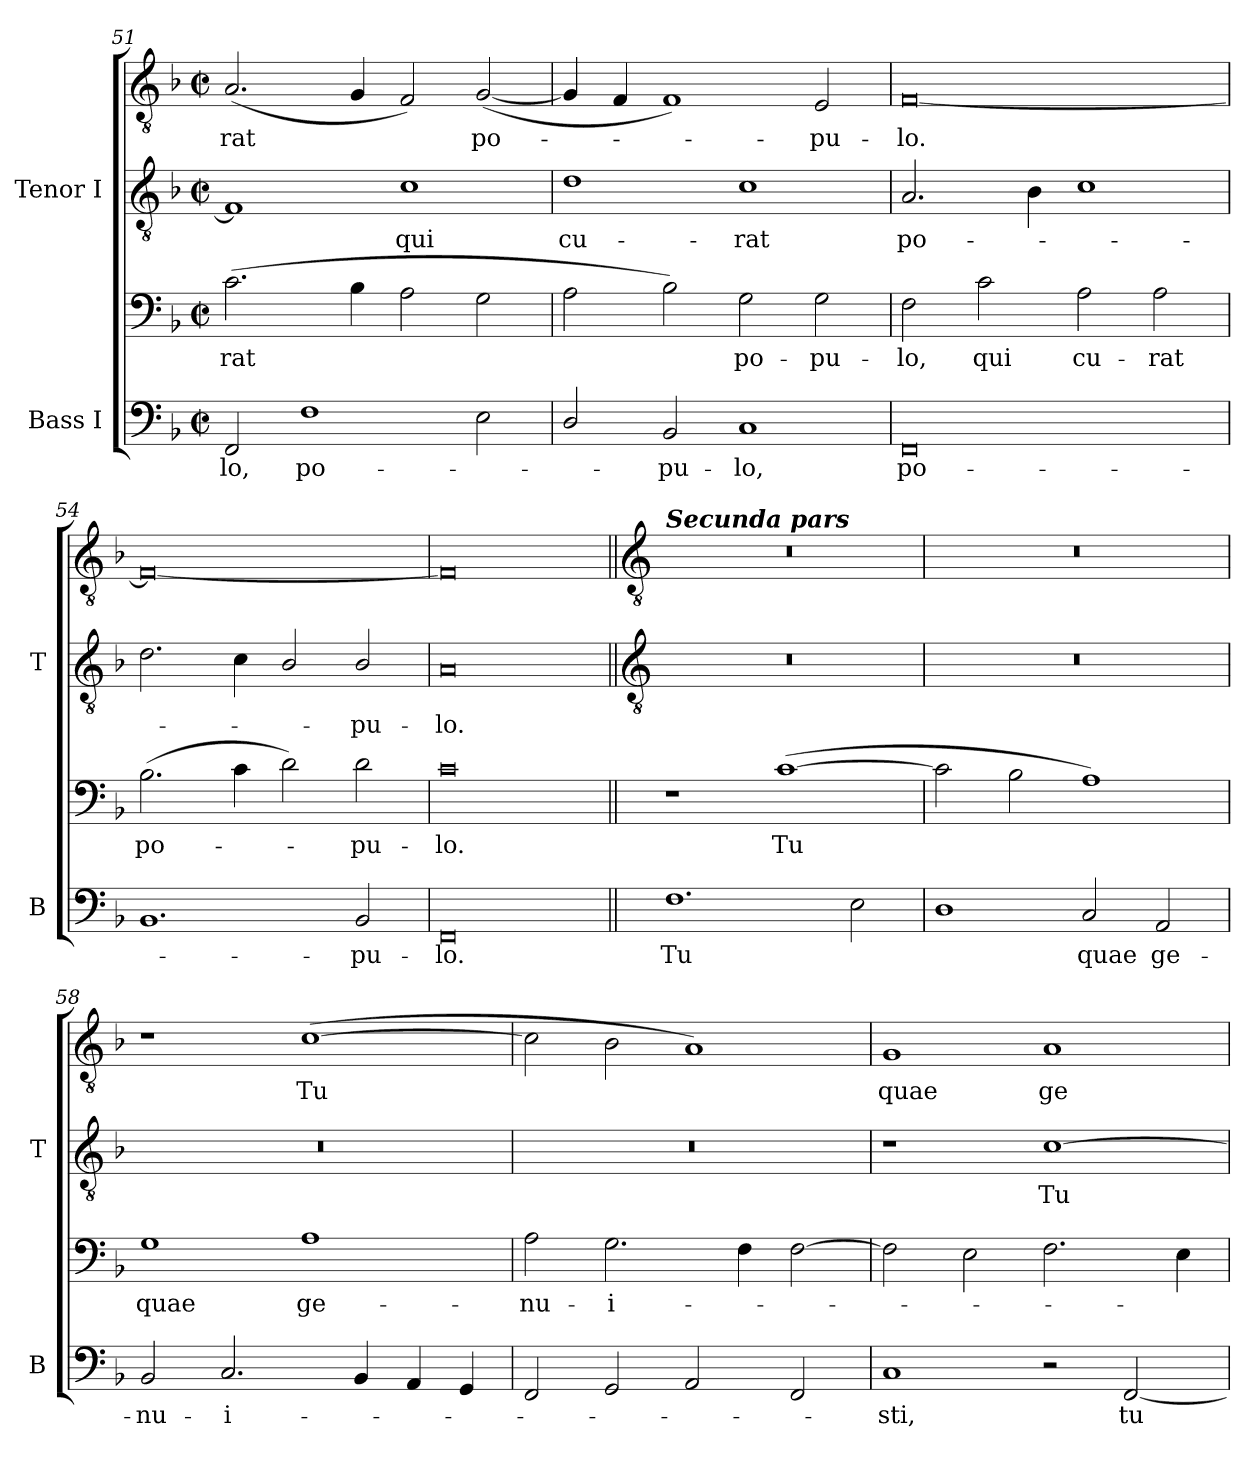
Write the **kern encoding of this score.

**kern	**text	**kern	**text	**kern	**text	**kern	**text
*part2	*part2	*part2	*part2	*part1	*part1	*part1	*part1
*staff4	*staff4	*staff3	*staff3	*staff2	*staff2	*staff1	*staff1
*I"Bass I	*	*	*	*I"Tenor I	*	*	*
*I'B	*	*	*	*I'T	*	*	*
*clefF4	*	*clefF4	*	*clefGv2	*	*clefGv2	*
*k[b-]	*	*k[b-]	*	*k[b-]	*	*k[b-]	*
*F:	*	*F:	*	*F:	*	*F:	*
*M4/2	*	*M4/2	*	*M4/2	*	*M4/2	*
*met(c|)	*	*met(c|)	*	*met(c|)	*	*met(c|)	*
=51	=51	=51	=51	=51	=51	=51	=51
!	!LO:LY:b	!	!LO:LY:b	!	!	!	!LO:LY:b
2FF	lo,	(>2.c	-rat	1F]	.	(<2.A	-rat
!	!LO:LY:b	!	!	!	!	!	!
1F	po-	.	.	.	.	.	.
.	.	4B-\	.	.	.	4G	.
!	!	!	!	!	!LO:LY:b	!	!
.	.	2A	.	1c	qui	2F)	.
!	!	!	!	!	!	!	!LO:LY:b
2E	.	2G	.	.	.	(<[2G	po-
=52	=52	=52	=52	=52	=52	=52	=52
!	!	!	!	!	!LO:LY:b	!	!
2D/	.	2A	.	1d	-cu-	4G]	.
.	.	.	.	.	.	4F	.
!	!LO:LY:b	!	!	!	!	!	!
2BB-	-pu-	2B-\)	.	.	.	1F)	.
!	!LO:LY:b	!	!LO:LY:b	!	!LO:LY:b	!	!
1C	-lo,	2G	po-	1c	-rat	.	.
!	!	!	!LO:LY:b	!	!	!	!LO:LY:b
.	.	2G	-pu-	.	.	2E	pu-
=53	=53	=53	=53	=53	=53	=53	=53
!	!LO:LY:b	!	!LO:LY:b	!	!LO:LY:b	!	!LO:LY:b
0FF	po-	2F	lo,	2.A	po-	[0F	lo.
!	!	!	!LO:LY:b	!	!	!	!
.	.	2c	qui	.	.	.	.
.	.	.	.	4B-	.	.	.
!	!	!	!LO:LY:b	!	!	!	!
.	.	2A	cu-	1c	.	.	.
!	!	!	!LO:LY:b	!	!	!	!
.	.	2A	-rat	.	.	.	.
=54	=54	=54	=54	=54	=54	=54	=54
!	!	!	!LO:LY:b	!	!	!	!
1.BB-	.	(>2.B-	po-	2.d	.	0F_	.
.	.	4c	.	4c	.	.	.
.	.	2d)	.	2B-/	.	.	.
!	!LO:LY:b	!	!LO:LY:b	!	!LO:LY:b	!	!
2BB-/	-pu-	2d	pu-	2B-/	pu-	.	.
=55	=55	=55	=55	=55	=55	=55	=55
!	!LO:LY:b	!	!LO:LY:b	!	!LO:LY:b	!	!
0FF	lo.	0c	-lo.	0A	-lo.	0F]	.
!!LO:LB:g=z
=56||	=56||	=56||	=56||	=56||	=56||	=56||	=56||
*	*	*	*	*clefGv2	*	*clefGv2	*
!	!	!	!	!	!	!LO:TX:a:Bi:t=Secunda pars	!
!	!LO:LY:b	!	!	!	!	!	!
1.F	Tu	1r	.	0r	.	0r	.
!	!	!	!LO:LY:b	!	!	!	!
.	.	(>[1c	Tu	.	.	.	.
2E	.	.	.	.	.	.	.
=57	=57	=57	=57	=57	=57	=57	=57
1D	.	2c]	.	0r	.	0r	.
.	.	2B-	.	.	.	.	.
!	!LO:LY:b	!	!	!	!	!	!
2C	quae	1A)	.	.	.	.	.
!	!LO:LY:b	!	!	!	!	!	!
2AA	ge-	.	.	.	.	.	.
=58	=58	=58	=58	=58	=58	=58	=58
!	!LO:LY:b	!	!LO:LY:b	!	!	!	!
2BB-	-nu-	1G	-quae	0r	.	1r	.
!	!LO:LY:b	!	!	!	!	!	!
2.C	-i-	.	.	.	.	.	.
!	!	!	!LO:LY:b	!	!	!	!LO:LY:b
.	.	1A	ge-	.	.	(>[1c	Tu
4BB-/	.	.	.	.	.	.	.
4AA	.	.	.	.	.	.	.
4GG	.	.	.	.	.	.	.
=59	=59	=59	=59	=59	=59	=59	=59
!	!	!	!LO:LY:b	!	!	!	!
2FF	.	2A	nu-	0r	.	2c]	.
!	!	!	!LO:LY:b	!	!	!	!
2GG	.	2.G	-i-	.	.	2B-	.
2AA	.	.	.	.	.	1A)	.
.	.	4F	.	.	.	.	.
2FF	.	[2F	.	.	.	.	.
=60	=60	=60	=60	=60	=60	=60	=60
!	!LO:LY:b	!	!	!	!	!	!LO:LY:b
1C	sti,	2F]	.	1r	.	1G	quae
.	.	2E	.	.	.	.	.
!	!	!	!	!	!LO:LY:b	!	!LO:LY:b
2r	.	2.F	.	[1c	-Tu	1A	ge-
!	!LO:LY:b	!	!	!	!	!	!
[2FF	tu	.	.	.	.	.	.
.	.	4E	.	.	.	.	.
=	=	=	=	=	=	=	=
*-	*-	*-	*-	*-	*-	*-	*-
